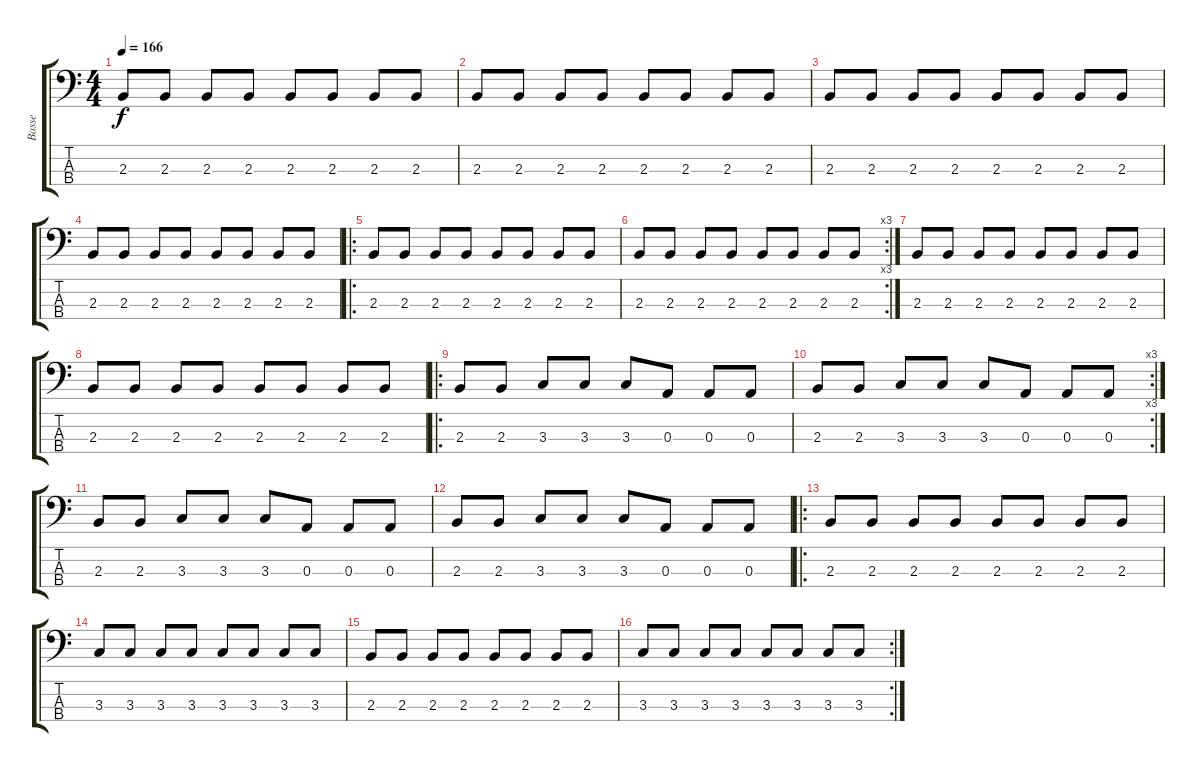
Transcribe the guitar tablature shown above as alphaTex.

\track ("Basse" "Basse") {instrument electricbassfinger}
\staff {score tabs}
\tuning (G2 D2 A1 E1) {hide}
\ts (4 4)
\tempo 166
\clef f4
\ks c
2.3.8{dy f} 2.3.8 2.3.8 2.3.8 2.3.8 2.3.8 2.3.8 2.3.8 |
2.3.8 2.3.8 2.3.8 2.3.8 2.3.8 2.3.8 2.3.8 2.3.8 |
2.3.8 2.3.8 2.3.8 2.3.8 2.3.8 2.3.8 2.3.8 2.3.8 |
2.3.8 2.3.8 2.3.8 2.3.8 2.3.8 2.3.8 2.3.8 2.3.8 |
\ro
2.3.8 2.3.8 2.3.8 2.3.8 2.3.8 2.3.8 2.3.8 2.3.8 |
\rc 3
2.3.8 2.3.8 2.3.8 2.3.8 2.3.8 2.3.8 2.3.8 2.3.8 |
2.3.8 2.3.8 2.3.8 2.3.8 2.3.8 2.3.8 2.3.8 2.3.8 |
2.3.8 2.3.8 2.3.8 2.3.8 2.3.8 2.3.8 2.3.8 2.3.8 |
\ro
2.3.8 2.3.8 3.3.8 3.3.8 3.3.8 0.3.8 0.3.8 0.3.8 |
\rc 3
2.3.8 2.3.8 3.3.8 3.3.8 3.3.8 0.3.8 0.3.8 0.3.8 |
2.3.8 2.3.8 3.3.8 3.3.8 3.3.8 0.3.8 0.3.8 0.3.8 |
2.3.8 2.3.8 3.3.8 3.3.8 3.3.8 0.3.8 0.3.8 0.3.8 |
\ro
2.3.8 2.3.8 2.3.8 2.3.8 2.3.8 2.3.8 2.3.8 2.3.8 |
3.3.8 3.3.8 3.3.8 3.3.8 3.3.8 3.3.8 3.3.8 3.3.8 |
2.3.8 2.3.8 2.3.8 2.3.8 2.3.8 2.3.8 2.3.8 2.3.8 |
\rc 2
3.3.8 3.3.8 3.3.8 3.3.8 3.3.8 3.3.8 3.3.8 3.3.8
